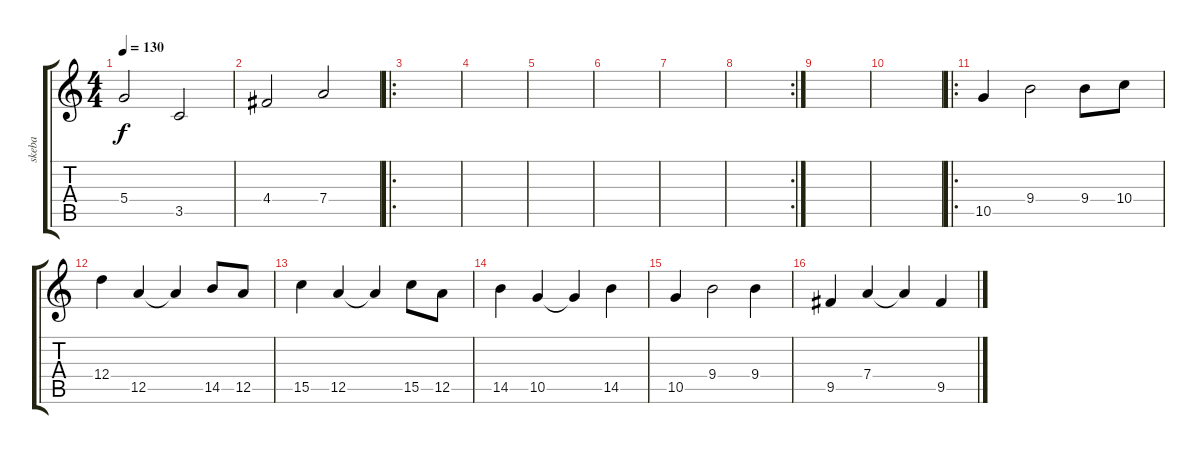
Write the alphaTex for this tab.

\track ("skeba" "skeba") {instrument overdrivenguitar}
\staff {score tabs}
\tuning (E4 B3 G3 D3 A2 E2) {hide}
\ts (4 4)
\tempo 130
\clef g2
\ks c
5.4.2{dy f} 3.5.2 |
4.4.2 7.4.2 |
\ro
|
|
|
|
|
\rc 2
|
|
|
\ro
10.5.4 9.4.2 9.4.8 10.4.8 |
12.4.4 12.5.4 12.5{t}.4 14.5.8 12.5.8 |
15.5.4 12.5.4 12.5{t}.4 15.5.8 12.5.8 |
14.5.4 10.5.4 10.5{t}.4 14.5.4 |
10.5.4 9.4.2 9.4.4 |
9.5.4 7.4.4 7.4{t}.4 9.5.4
